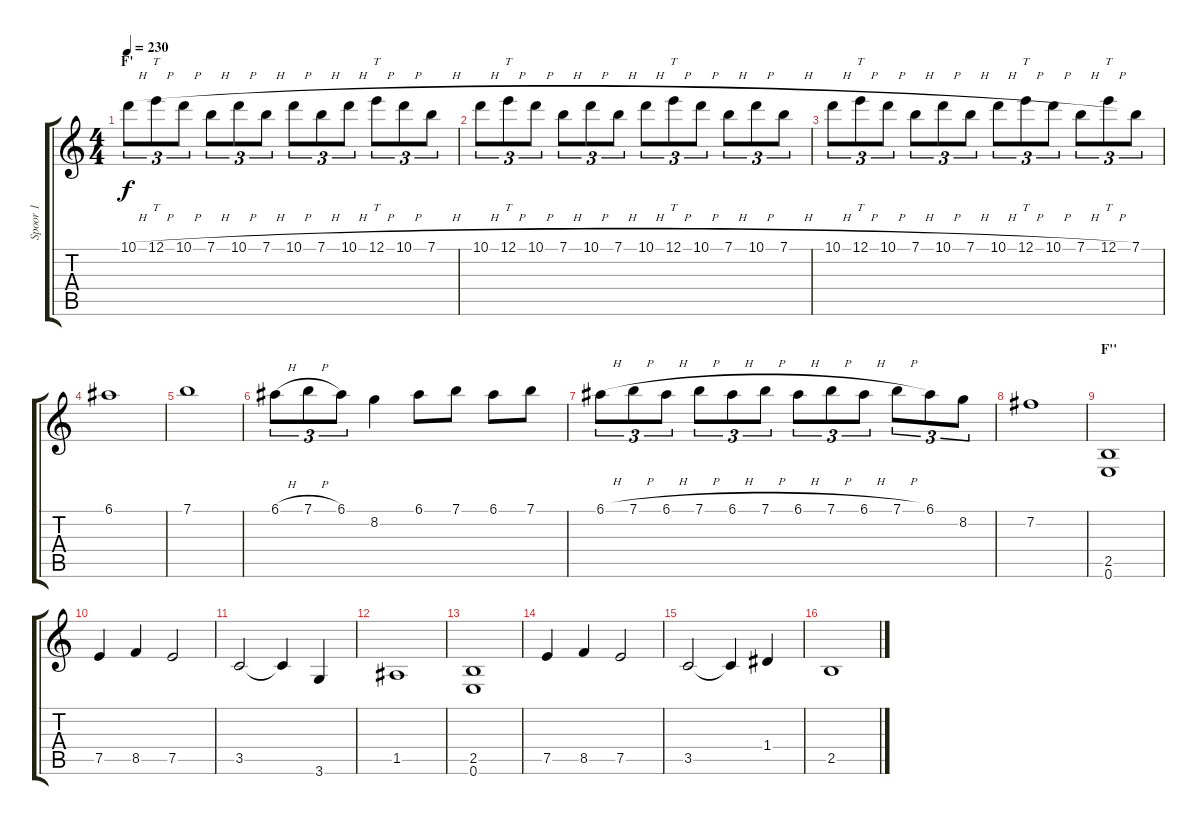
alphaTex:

\track ("Spoor 1" "Spoor 1") {instrument overdrivenguitar}
\staff {score tabs}
\tuning (E4 B3 G3 D3 A2 E2) {hide}
\ts (4 4)
\section ("" "F'")
\tempo 230
\clef g2
\ks c
10.1{h}.8{tu (3 2) dy f} 12.1{h}.8{tt tu (3 2)} 10.1{h}.8{tu (3 2)} 7.1{h}.8{tu (3 2)} 10.1{h}.8{tu (3 2)} 7.1{h}.8{tu (3 2)} 10.1{h}.8{tu (3 2)} 7.1{h}.8{tu (3 2)} 10.1{h}.8{tu (3 2)} 12.1{h}.8{tt tu (3 2)} 10.1{h}.8{tu (3 2)} 7.1{h}.8{tu (3 2)} |
10.1{h}.8{tu (3 2)} 12.1{h}.8{tt tu (3 2)} 10.1{h}.8{tu (3 2)} 7.1{h}.8{tu (3 2)} 10.1{h}.8{tu (3 2)} 7.1{h}.8{tu (3 2)} 10.1{h}.8{tu (3 2)} 12.1{h}.8{tt tu (3 2)} 10.1{h}.8{tu (3 2)} 7.1{h}.8{tu (3 2)} 10.1{h}.8{tu (3 2)} 7.1{h}.8{tu (3 2)} |
10.1{h}.8{tu (3 2)} 12.1{h}.8{tt tu (3 2)} 10.1{h}.8{tu (3 2)} 7.1{h}.8{tu (3 2)} 10.1{h}.8{tu (3 2)} 7.1{h}.8{tu (3 2)} 10.1{h}.8{tu (3 2)} 12.1{h}.8{tt tu (3 2)} 10.1{h}.8{tu (3 2)} 7.1{h}.8{tu (3 2)} 12.1{h}.8{tt tu (3 2)} 7.1.8{tu (3 2)} |
6.1.1 |
7.1.1 |
6.1{h}.8{tu (3 2)} 7.1{h}.8{tu (3 2)} 6.1.8{tu (3 2)} 8.2.4 6.1.8 7.1.8 6.1.8 7.1.8 |
6.1{h}.8{tu (3 2)} 7.1{h}.8{tu (3 2)} 6.1{h}.8{tu (3 2)} 7.1{h}.8{tu (3 2)} 6.1{h}.8{tu (3 2)} 7.1{h}.8{tu (3 2)} 6.1{h}.8{tu (3 2)} 7.1{h}.8{tu (3 2)} 6.1{h}.8{tu (3 2)} 7.1{h}.8{tu (3 2)} 6.1.8{tu (3 2)} 8.2.8{tu (3 2)} |
7.2.1 |
\section ("" "F''")
(2.5 0.6).1 |
7.5.4 8.5.4 7.5.2 |
3.5.2 3.5{t}.4 3.6.4 |
1.5.1 |
(2.5 0.6).1 |
7.5.4 8.5.4 7.5.2 |
3.5.2 3.5{t}.4 1.4.4 |
2.5.1
